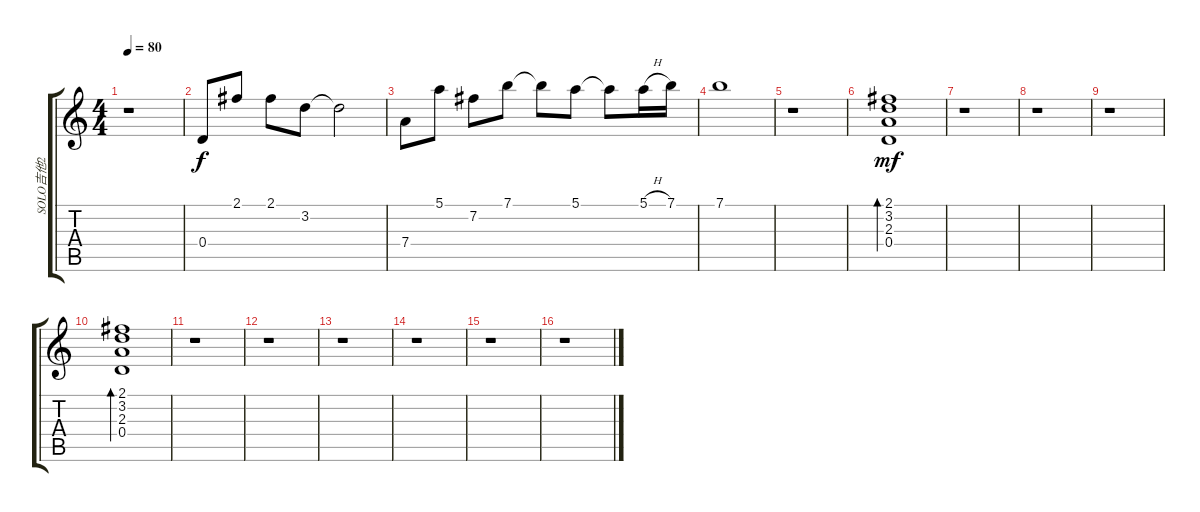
\track ("SOLO吉他2" "SOLO吉他2") {instrument acousticguitarsteel}
\staff {score tabs}
\tuning (E4 B3 G3 D3 A2 E2) {hide}
\ts (4 4)
\tempo 80
\clef g2
\ks c
r.1{dy f} |
0.4.8 2.1.8 2.1.8 3.2.8 3.2{t}.2 |
7.4.8 5.1.8 7.2.8 7.1.8 7.1{t}.8 5.1.8 5.1{t}.8 5.1{h}.16 7.1.16 |
7.1.1 |
r.1 |
(2.1 3.2 2.3 0.4).1{bd 240 dy mf} |
r.1 |
r.1 |
r.1 |
(2.1 3.2 2.3 0.4).1{bd 240} |
r.1 |
r.1 |
r.1 |
r.1 |
r.1 |
r.1
